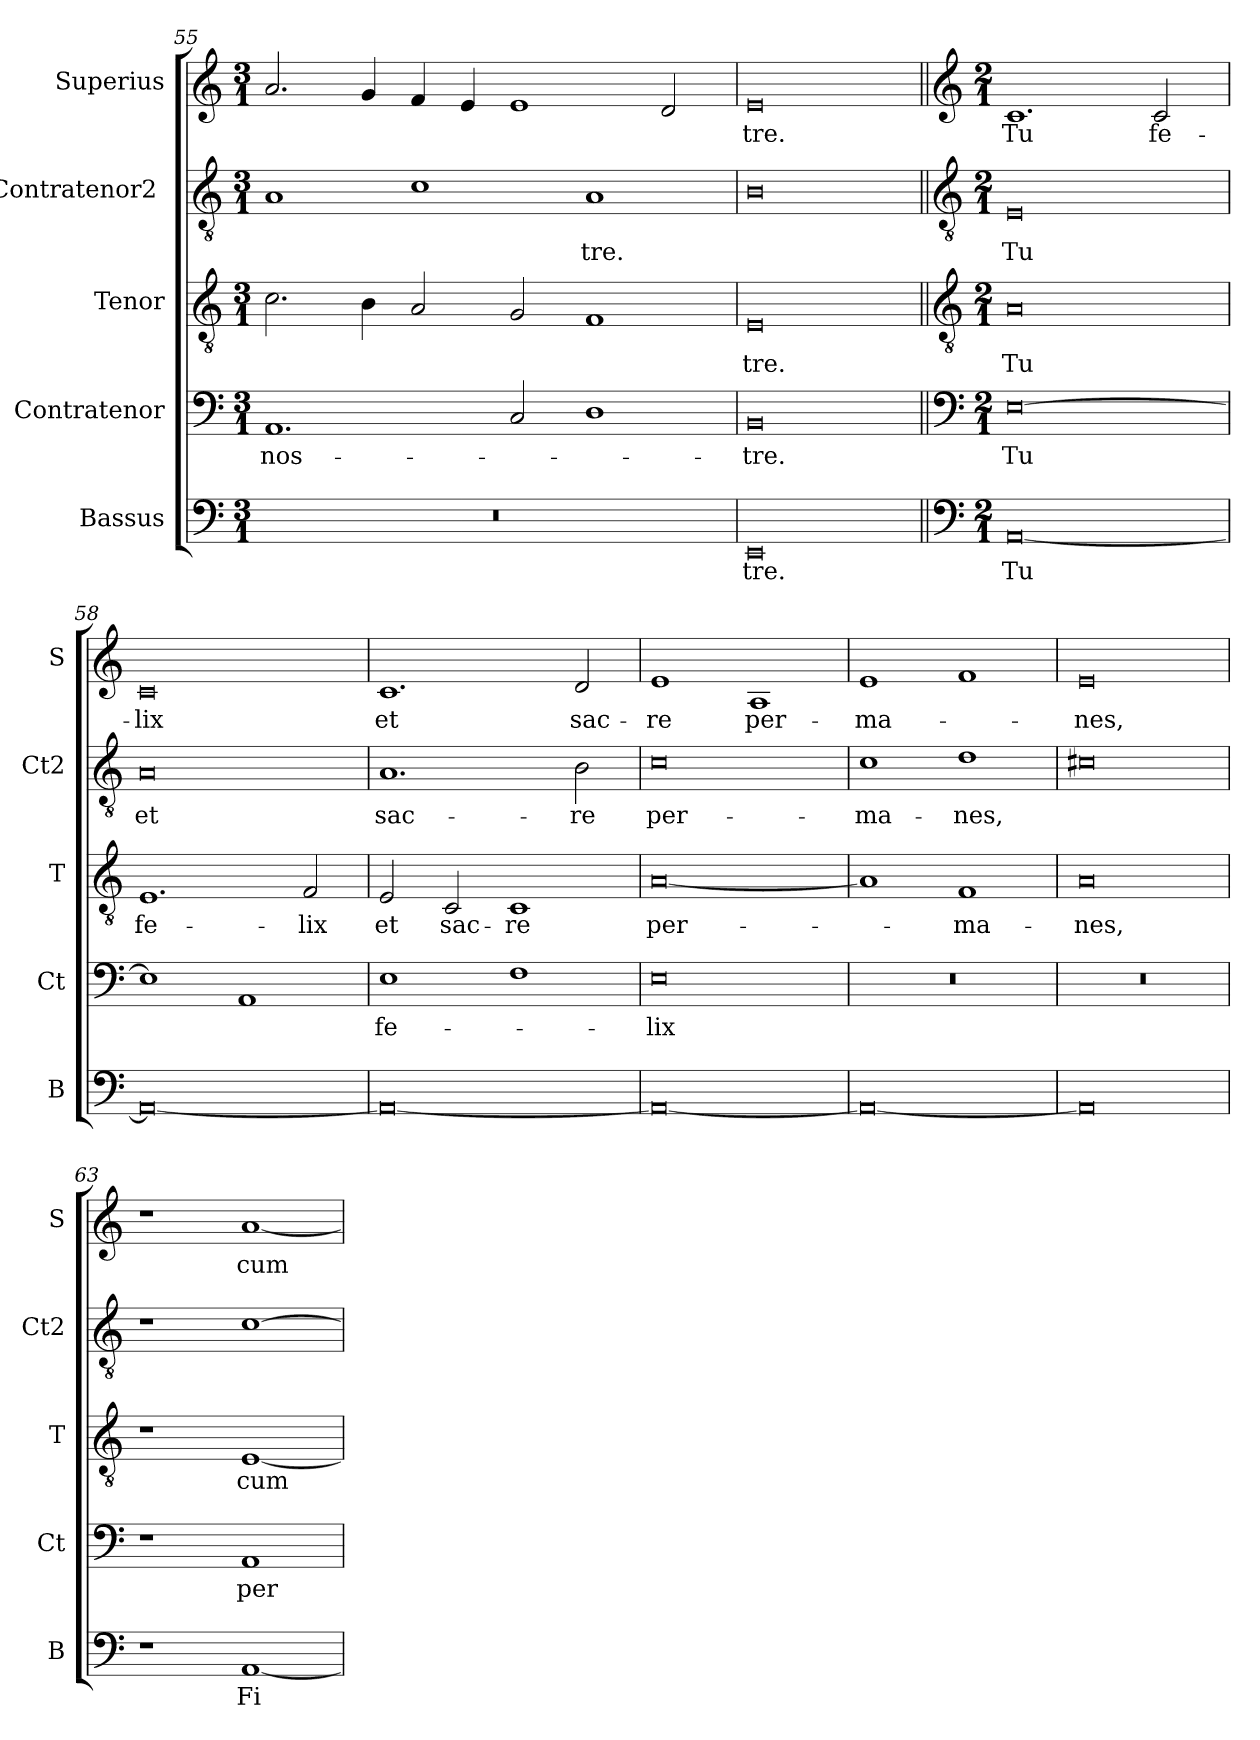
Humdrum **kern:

**kern	**text	**kern	**text	**kern	**text	**kern	**text	**kern	**text
*part5	*part5	*part4	*part4	*part3	*part3	*part2	*part2	*part1	*part1
*staff5	*staff5	*staff4	*staff4	*staff3	*staff3	*staff2	*staff2	*staff1	*staff1
*I"Bassus	*	*I"Contratenor	*	*I"Tenor	*	*I"Contratenor2 	*	*I"Superius	*
*I'B	*	*I'Ct	*	*I'T	*	*I'Ct2	*	*I'S	*
*clefF4	*	*clefF4	*	*clefGv2	*	*clefGv2	*	*clefG2	*
*k[]	*	*k[]	*	*k[]	*	*k[]	*	*k[]	*
*M3/1	*	*M3/1	*	*M3/1	*	*M3/1	*	*M3/1	*
=55	=55	=55	=55	=55	=55	=55	=55	=55	=55
0.r	.	1.AA	nos-	2.c\	.	1A	.	2.a/	.
.	.	.	.	4B\	.	.	.	4g/	.
.	.	.	.	2A/	.	1c	.	4f/	.
.	.	.	.	.	.	.	.	4e/	.
.	.	2C/	.	2G/	.	.	.	1e	.
.	.	1D	.	1F	.	1A	-tre.	.	.
.	.	.	.	.	.	.	.	2d/	.
=56	=56	=56	=56	=56	=56	=56	=56	=56	=56
0EE/	tre.	0BB/	-tre.	0E/	-tre.	0B\	.	0e/	-tre.
!!LO:LB:g=z
=57||	=57||	=57||	=57||	=57||	=57||	=57||	=57||	=57||	=57||
*clefF4	*	*clefF4	*	*clefGv2	*	*clefGv2	*	*clefG2	*
*k[]	*	*k[]	*	*k[]	*	*k[]	*	*k[]	*
*M2/1	*	*M2/1	*	*M2/1	*	*M2/1	*	*M2/1	*
[0AA	Tu	[0E	Tu	0A	Tu	0E	Tu	1.c	Tu
.	.	.	.	.	.	.	.	2c/	fe-
=58	=58	=58	=58	=58	=58	=58	=58	=58	=58
0AA_	.	1E]	.	1.E	fe-	0A	et	0c	-lix
.	.	1AA	.	.	.	.	.	.	.
.	.	.	.	2F/	-lix	.	.	.	.
=59	=59	=59	=59	=59	=59	=59	=59	=59	=59
0AA_	.	1E	fe-	2E/	et	1.A	sac-	1.c	et
.	.	.	.	2C/	sac-	.	.	.	.
.	.	1F	.	1C	-re	.	.	.	.
.	.	.	.	.	.	2B\	-re	2d/	sac-
=60	=60	=60	=60	=60	=60	=60	=60	=60	=60
0AA_	.	0E	-lix	[0A	per-	0c	per-	1e	-re
.	.	.	.	.	.	.	.	1A	per-
=61	=61	=61	=61	=61	=61	=61	=61	=61	=61
0AA_	.	0r	.	1A]	.	1c	-ma-	1e	-ma-
.	.	.	.	1F	-ma-	1d	-nes,	1f	.
=62	=62	=62	=62	=62	=62	=62	=62	=62	=62
0AA]	.	0r	.	0A	-nes,	0c#X	.	0e	-nes,
=63	=63	=63	=63	=63	=63	=63	=63	=63	=63
1r	.	1r	.	1r	.	1r	.	1r	.
[1AA	Fi-	1AA	per-	[1E	cum	[1c	.	[1a	cum
=	=	=	=	=	=	=	=	=	=
*-	*-	*-	*-	*-	*-	*-	*-	*-	*-
